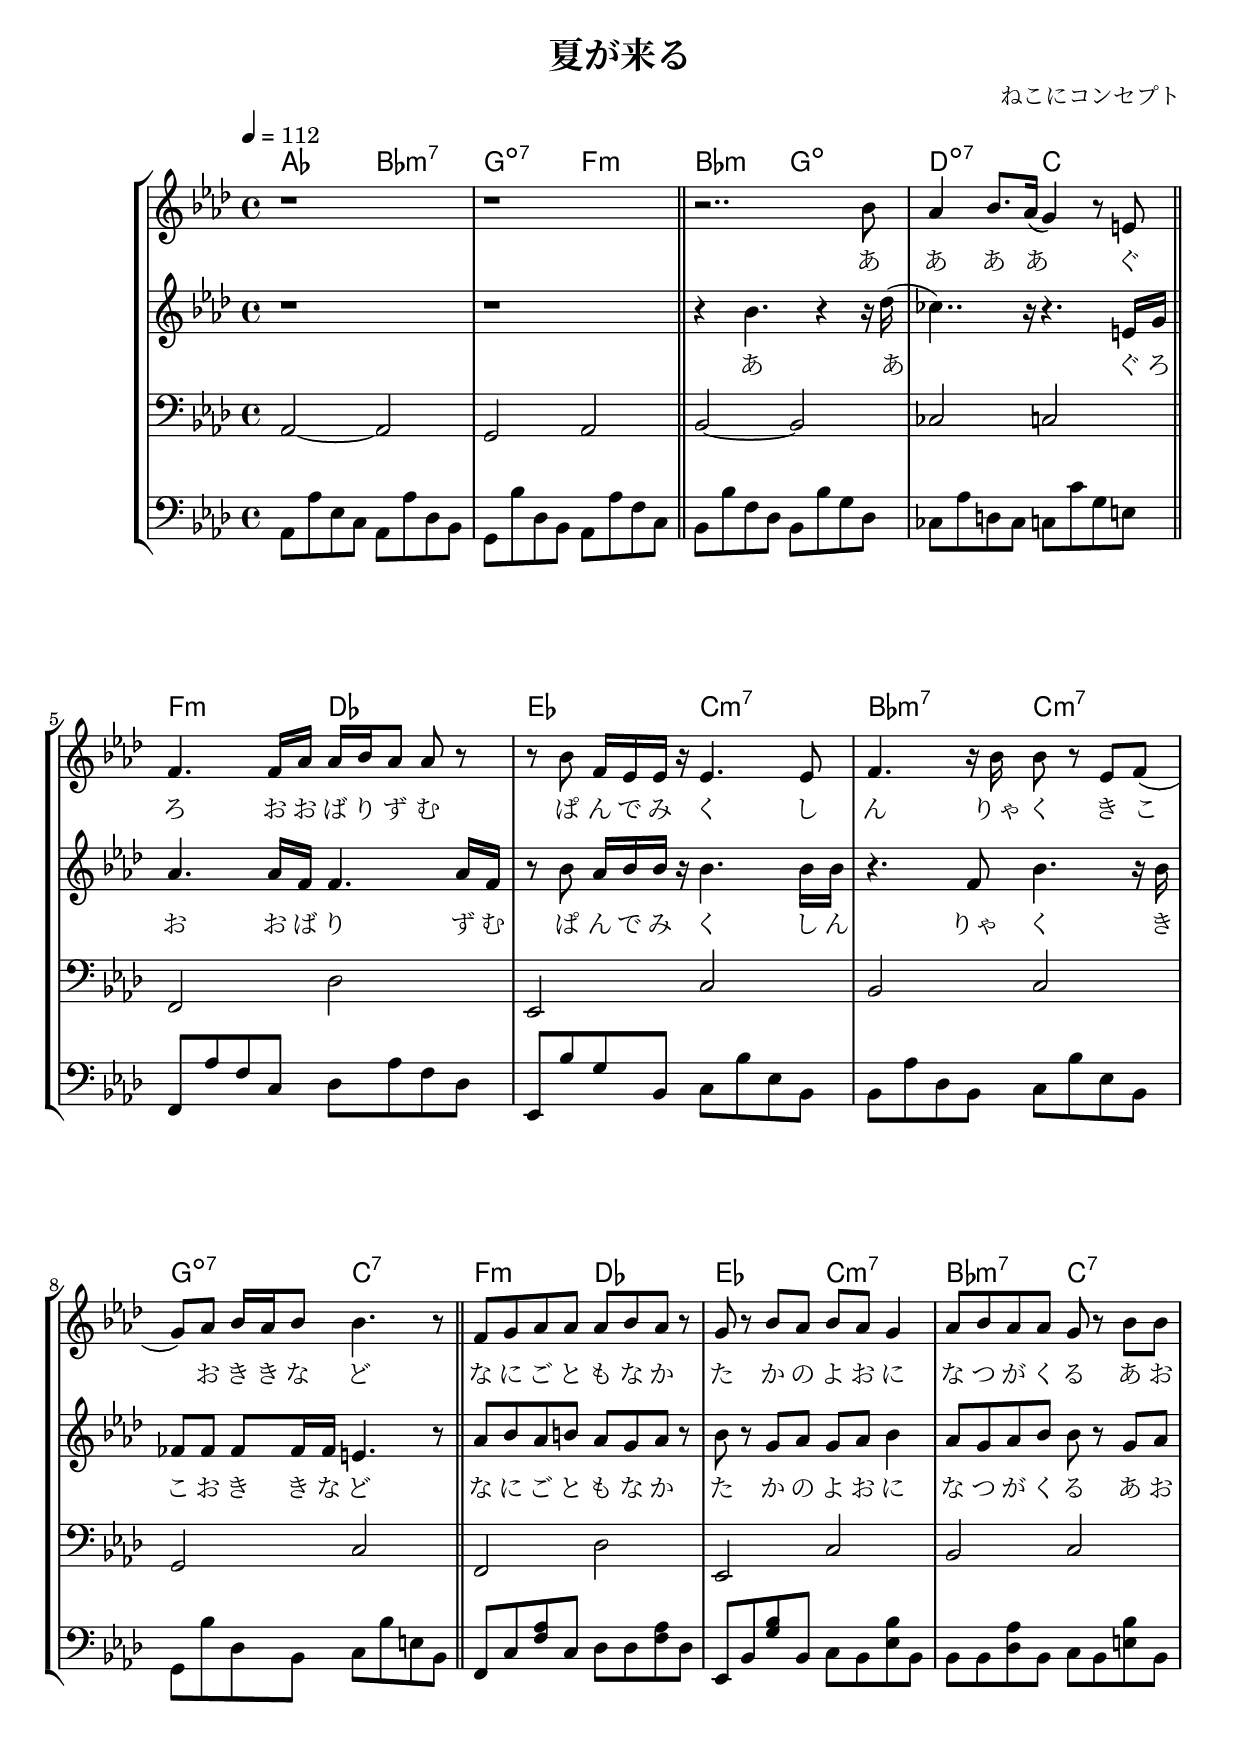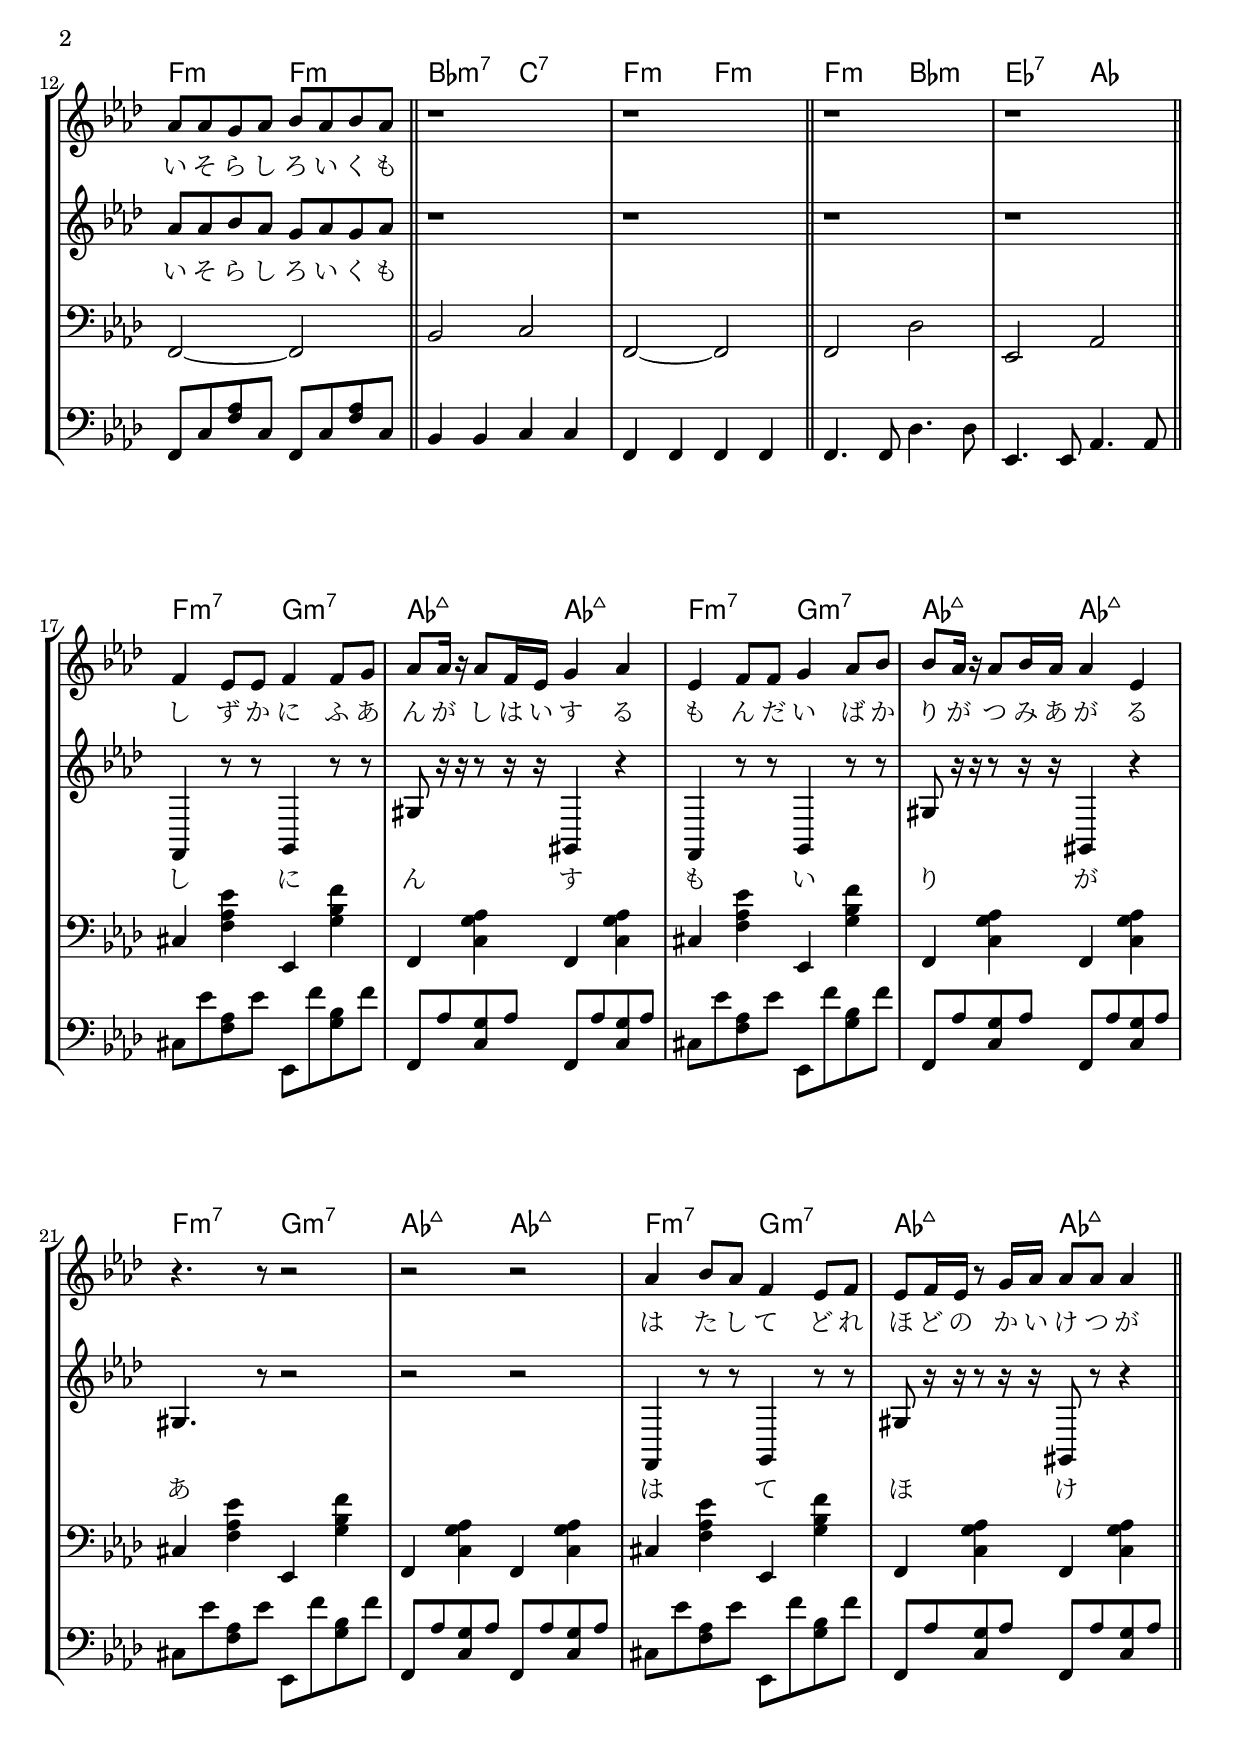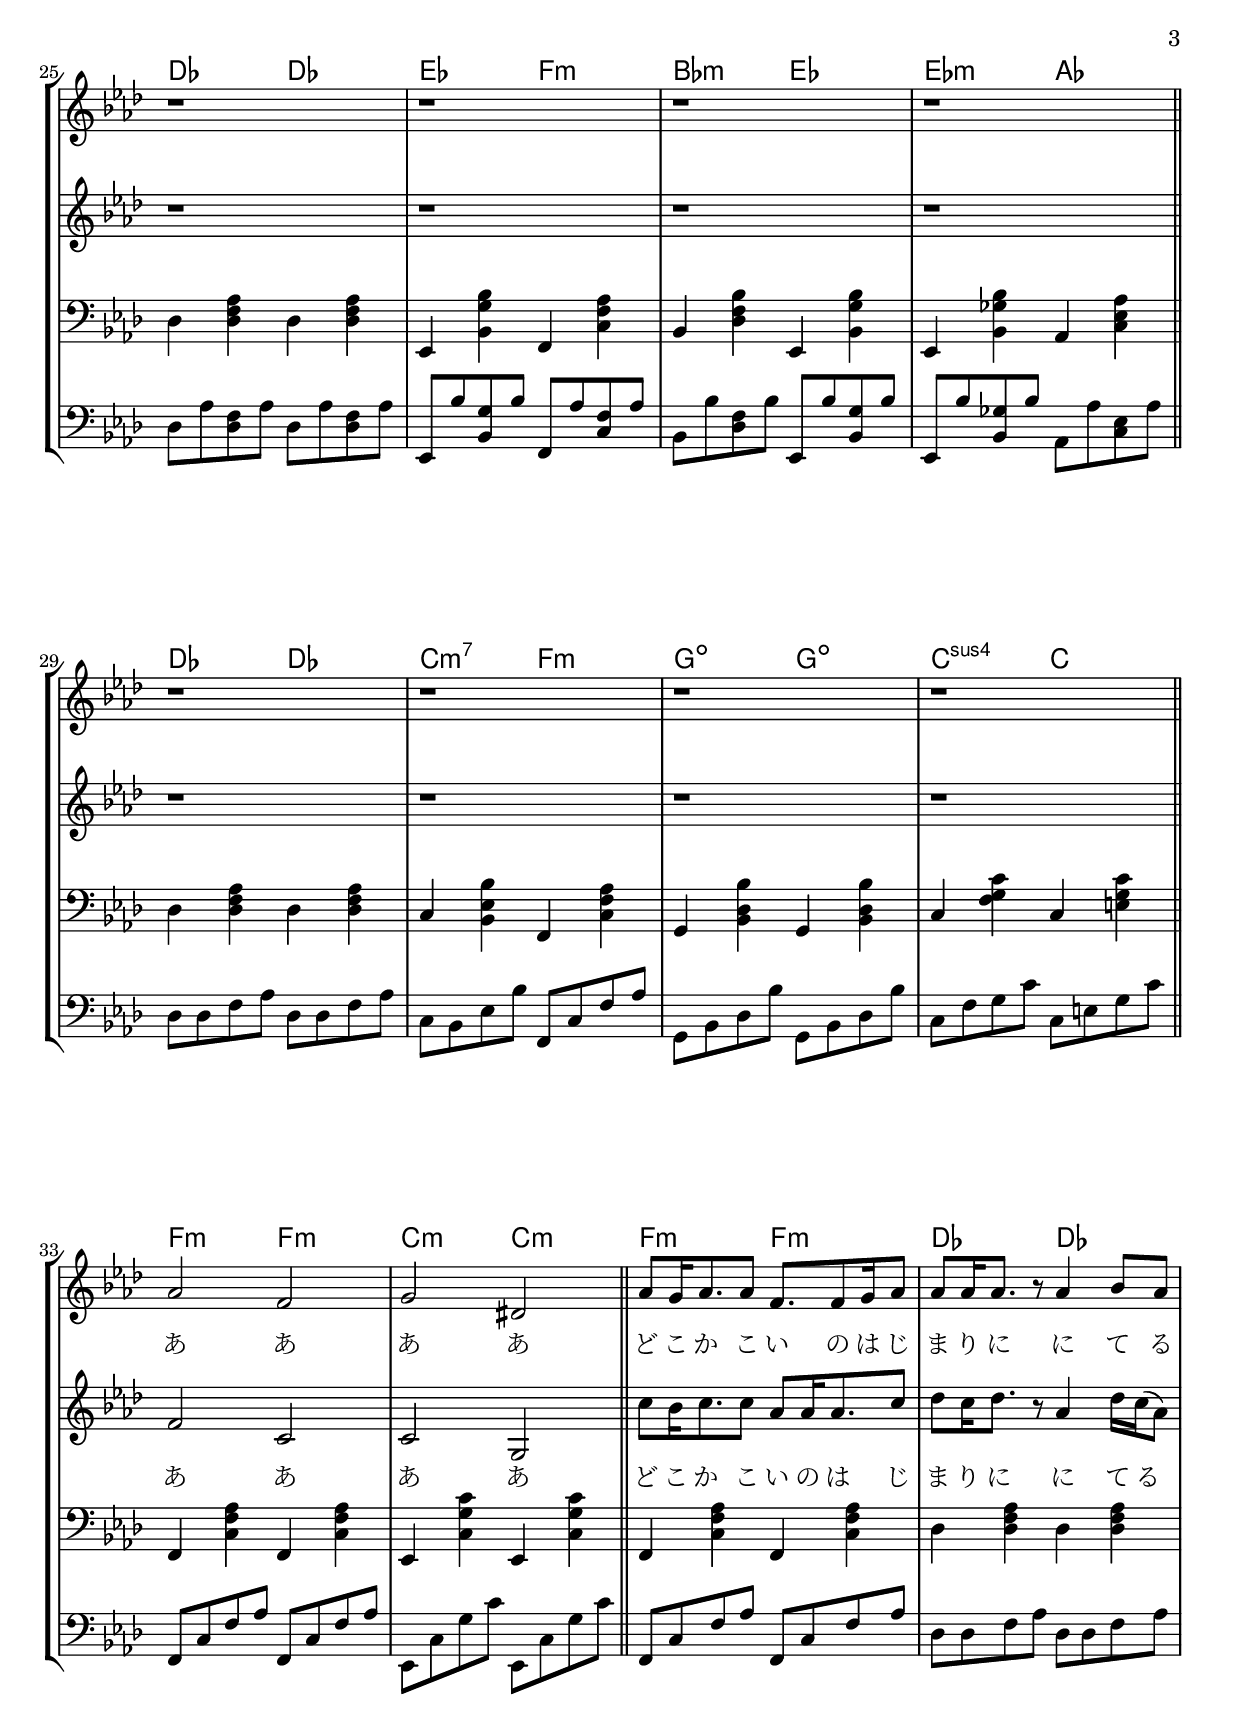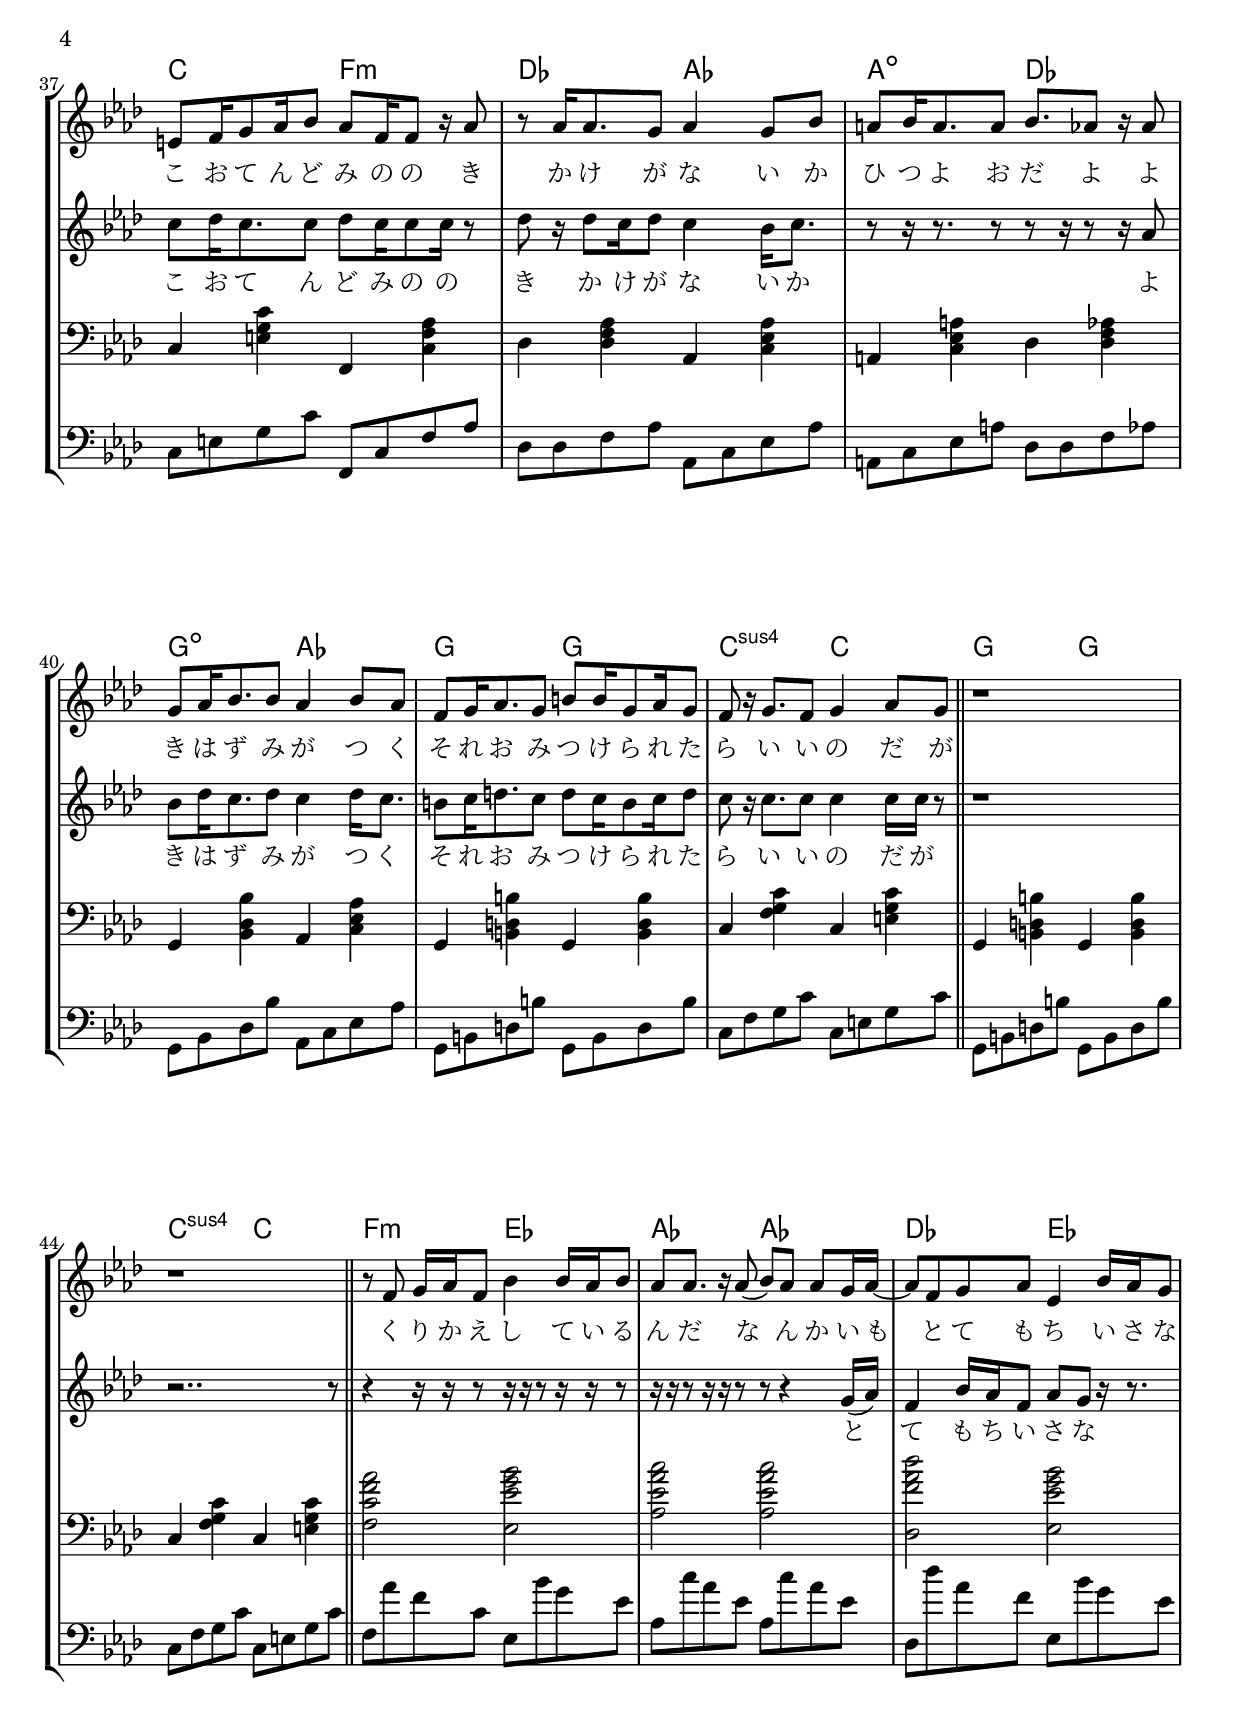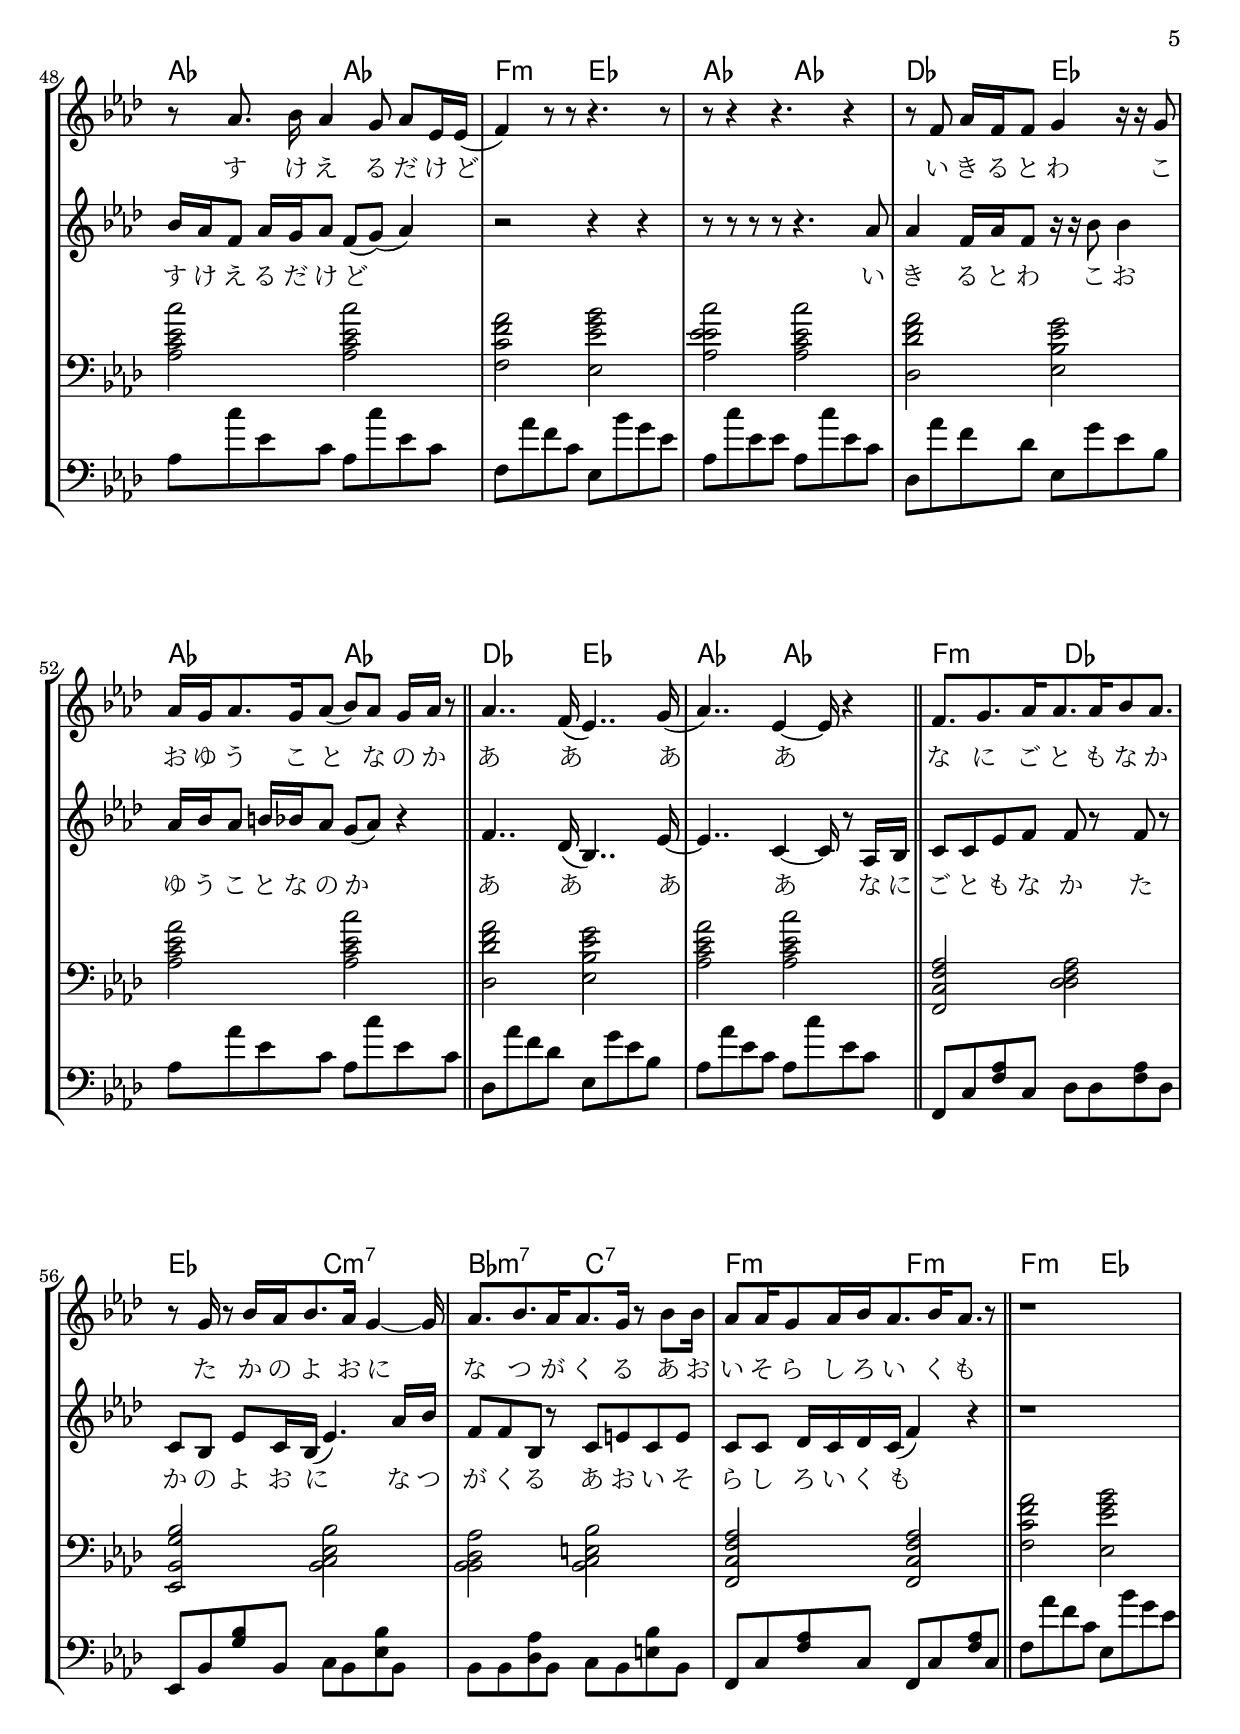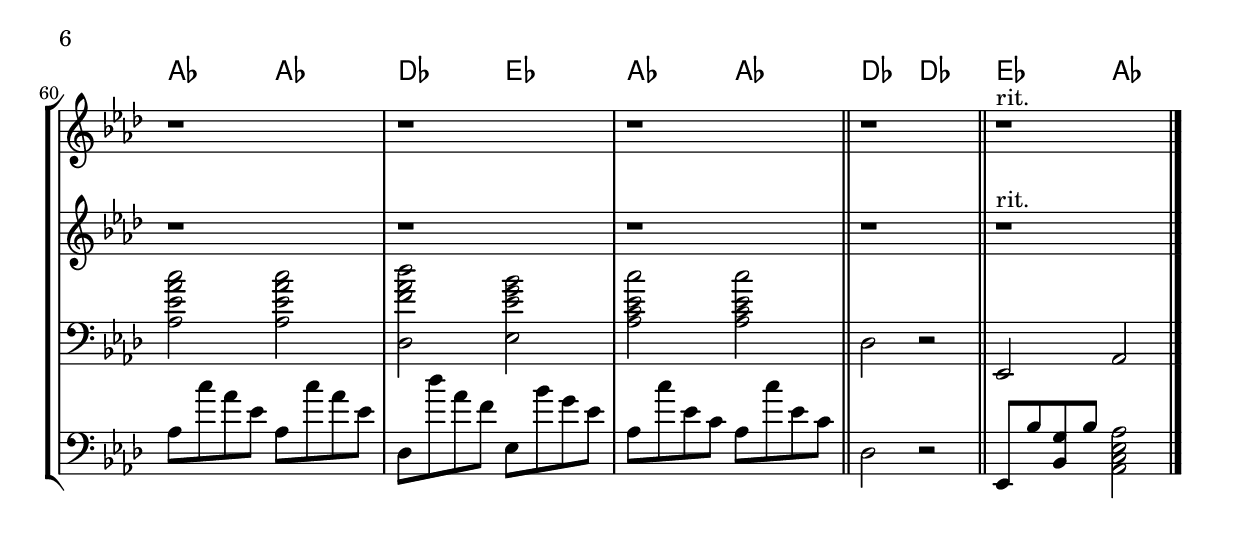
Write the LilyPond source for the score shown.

\version "2.12.1"

\header {
	title = \markup {夏が来る}
	composer = \markup \center-column {ねこにコンセプト}
}

harmony = \chordmode {
	as2 bes:min7 g:dim7 f:m 

	bes:m g:dim d:dim7 c 

	f:m des es c:min7 bes:min7 c:min7 g:dim7 c:7 

	f:m des es c:min7 bes:min7 c:7 f:m f:m 

	bes:min7 c:7 f:m f:m 

	f:m bes:m es:7 as 

	f:min7 g:m7 as:maj7 as:maj7 f:min7 g:m7 as:maj7 as:maj7 f:min7 g:m7 as:maj7 as:maj7 f:min7 g:m7 as:maj7 as:maj7 

	des des es f:m bes:m es es:m as 

	des des c:min7 f:m g:dim g:dim c:sus4 c 

	f:m f:m c:m c:m 

	f:m f:m des des c f:m des as a:dim des g:dim as g g c:sus4 c 

	g g c:sus4 c 

	f:m es as as des es as as f:m es as as des es as as 

	des es as as 

	f:m des es c:min7 bes:min7 c:7 f:m f:m 

	f:m es as as des es as as 

	des des 

	es as 
}

melody = {
	\key as \major
	\tempo 4 = 112
	r1 | r1   
	\set Staff.midiInstrument = #"Pad 4 (choir)"
	r2.. bes'8 
	as'4  bes'8.  as'16  (g'4)  	r8 	\set Staff.midiInstrument = #"mmi0.42"
	e'8 
	f'4.  f'16  as'16  as'16  bes'16  as'8  as'8  r8 
	r8  bes'8  f'16  es'16  es'16  r16  es'4.  es'8 
	f'4.  r16  bes'16  bes'8  r8  es'8  f'8 
	(g'8)  as'8  bes'16  as'16  bes'8  bes'4.  	r8 	\set Staff.midiInstrument = #"mmi0.42"
	f'8  g'8  as'8  as'8  as'8  bes'8  as'8  r8 
	g'8  r8  bes'8  as'8  bes'8  as'8  g'4 
	as'8  bes'8  as'8  as'8  g'8  r8  bes'8  bes'8 
	as'8  as'8  g'8  as'8  bes'8  as'8  bes'8  as'8
	r1 | r1   
	r1 | r1   
	\set Staff.midiInstrument = #"mmi0.45"
	f'4  es'8  es'8  f'4  f'8  g'8 
	as'8  as'16  r16  as'8  f'16  es'16  g'4  as'4 
	es'4  f'8  f'8  g'4  as'8  bes'8 
	bes'8  as'16  r16  as'8  bes'16  as'16  as'4  es'4 
	r4.  r8  r2 
	r2  r2 
	as'4  bes'8  as'8  f'4  es'8  f'8 
	es'8  f'16  es'16  r8  g'16  as'16  as'8  as'8  as'4
	r1 | r1 | r1 | r1   
	r1 | r1 | r1 | r1   
	\set Staff.midiInstrument = #"Lead 4 (chiff)"
	as'2  f'2 
	g'2  dis'2
	\set Staff.midiInstrument = #"mmi0.45"
	as'8  g'16  as'8.  as'8  f'8.  f'8  g'16  as'8 
	as'8  as'16  as'8.  r8  as'4  bes'8  as'8 
	e'8  f'16  g'8  as'16  bes'8  as'8  f'16  f'8  r16  as'8 
	r8  as'16  as'8.  g'8  as'4  g'8  bes'8 
	a'8  bes'16  a'8.  a'8  bes'8.  as'8  r16  as'8 
	g'8  as'16  bes'8.  bes'8  as'4  bes'8  as'8 
	f'8  g'16  as'8.  g'8  b'8  b'16  g'8  as'16  g'8 
	f'8  r16  g'8.  f'8  g'4  as'8  g'8
	r1 | r1   
	\set Staff.midiInstrument = #"mmi0.45"
	r8 f'8  g'16  as'16  f'8  bes'4  bes'16  as'16  bes'8 
	as'8  as'8.  r16  as'8  (bes'8)  as'8  as'8  g'16  as'16~ 
	as'8  f'8  g'8  as'8  es'4  bes'16  as'16  g'8 
	r8  as'8.  bes'16  as'4  g'8  as'8  es'16  es'16 
	(f'4)  r8  r8  r4.  r8 
	r8  r4  r4.  r4 
	r8  f'8  as'16  f'16  f'8  g'4  r16  r16  g'8 
	as'16  g'16  as'8.  g'16  as'8  (bes'8)  as'8  g'16  as'16  	r8 	\set Staff.midiInstrument = #"French horn"
	 as'4..  f'16  (es'4..)  g'16 
	(as'4..)  es'4~es'16  	r4 	\set Staff.midiInstrument = #"Pad 8 (sweep)"
	 f'8.  g'8.  as'16  as'8.  as'16  bes'8  as'8. 
	r8  g'16  r8  bes'16  as'16  bes'8.  as'16  g'4~g'16 
	as'8.  bes'8.  as'16  as'8.  g'16  r8  bes'8  bes'16 
	as'8  as'16  g'8  as'16  bes'16  as'8.  bes'16  as'8.  	r8 	r1 | r1 | r1 | r1   
	r1   
	r1^"rit." \bar "|."
}

words = \lyricmode {
	
	あ  あ  あ  あ  
	ぐ  ろ  お  お  ば  り  ず  む  ぱ  ん  で  み  く  し  ん  りゃ  く  き  こ  お  き  き  な  ど  
	な  に  ご  と  も  な  か  た  か  の  よ  お  に  な  つ  が  く  る  あ  お  い  そ  ら  し  ろ  い  く  も  
	
	
	し  ず  か  に  ふ  あ  ん  が  し  は  い  す  る  も  ん  だ  い  ば  か  り  が  つ  み  あ  が  る  は  た  し  て  ど  れ  ほ  ど  の  か  い  け  つ  が  
	
	
	あ  あ  あ  あ  
	ど  こ  か  こ  い  の  は  じ  ま  り  に  に  て  る  こ  お  て  ん  ど  み  の  の  き  か  け  が  な  い  か  ひ  つ  よ  お  だ  よ  よ  き  は  ず  み  が  つ  く  そ  れ  お  み  つ  け  ら  れ  た  ら  い  い  の  だ  が  
	
	く  り  か  え  し  て  い  る  ん  だ  な  ん  か  い  も  と  て  も  ち  い  さ  な  す  け  え  る  だ  け  ど  い  き  る  と  わ  こ  お  ゆ  う  こ  と  な  の  か  
	あ  あ  あ  あ  
	な  に  ご  と  も  な  か  た  か  の  よ  お  に  な  つ  が  く  る  あ  お  い  そ  ら  し  ろ  い  く  も  
	
	
	
}

secondmelody = {
	\key as \major
	\tempo 4 = 112
	r1 | r1   
	\set Staff.midiInstrument = #"Pad 5 (bowed)"
	r4 bes'4.  r4  r16  des''16 
	(ces''4..)  r16  r4.  	\set Staff.midiInstrument = #"fss0.35"
	e'16  g'16 
	as'4.  as'16  f'16  f'4.  as'16  f'16 
	r8  bes'8  as'16  bes'16  bes'16  r16  bes'4.  bes'16  bes'16 
	r4.  f'8  bes'4.  r16  bes'16 
	fes'8  fes'8  fes'8  fes'16  fes'16  e'4.  	r8 	\set Staff.midiInstrument = #"fss0.35"
	as'8  bes'8  as'8  b'8  as'8  g'8  as'8  r8 
	bes'8  r8  g'8  as'8  g'8  as'8  bes'4 
	as'8  g'8  as'8  bes'8  bes'8  r8  g'8  as'8 
	as'8  as'8  bes'8  as'8  g'8  as'8  g'8  as'8
	r1 | r1   
	r1 | r1   
	\set Staff.midiInstrument = #"Synth Bass 2"
	f,4  r8  r8  g,4  r8  r8 
	gis8  r16  r16  r8  r16  r16  gis,4  r4 
	f,4  r8  r8  g,4  r8  r8 
	gis8  r16  r16  r8  r16  r16  gis,4  r4 
	gis4.  r8  r2 
	r2  r2 
	f,4  r8  r8  g,4  r8  r8 
	gis8  r16  r16  r8  r16  r16  gis,8  r8  r4
	r1 | r1 | r1 | r1   
	r1 | r1 | r1 | r1   
	\set Staff.midiInstrument = #"Lead 4 (chiff)"
	f'2  c'2 
	c'2  g2
	\set Staff.midiInstrument = #"Trumpet"
	c''8  bes'16  c''8.  c''8  as'8  as'16  as'8.  c''8 
	des''8  c''16  des''8.  r8  as'4  des''16  c''16  (as'8) 
	c''8  des''16  c''8.  c''8  des''8  c''16  c''8  c''16  r8 
	des''8  r16  des''8  c''16  des''8  c''4  bes'16  c''8. 
	r8  r16  r8.  r8  r8  r16  r8  r16  as'8 
	bes'8  des''16  c''8.  des''8  c''4  des''16  c''8. 
	b'8  c''16  d''8.  c''8  d''8  c''16  b'8  c''16  d''8 
	c''8  r16  c''8.  c''8  c''4  c''16  c''16  	r8 	r1 | r2.. 
	\set Staff.midiInstrument = #"Voice Oohs"
	r8 
	r4  r16  r16  r8  r16  r16  r8  r16  r16  r8 
	r16  r16  r8  r16  r16  r8  r8  r4  g'16  (as'16) 
	f'4  bes'16  as'16  f'8  as'8  g'8  r16  r8. 
	bes'16  as'16  f'8  as'16  g'16  as'8  f'8  (g'8)  (as'4) 
	r2  r4  r4 
	r8  r8  r8  r8  r4.  as'8 
	as'4  f'16  as'16  f'8  r16  r16  bes'8  bes'4 
	as'16  bes'16  as'8  b'16  bes'16  as'8  g'8  (as'8)  	r4 	\set Staff.midiInstrument = #"French horn"
	 f'4..  des'16  (bes4..)  es'16~ 
	es'4..  c'4~c'16  	r8 	\set Staff.midiInstrument = #"Pad 3 (polysynth)"
	as16  bes16 
	c'8  c'8  es'8  f'8  f'8  r8  f'8  r8 
	c'8  bes8  es'8  c'16  bes16  (es'4.)  as'16  bes'16 
	f'8  f'8  bes8  r8  c'8  e'8  c'8  e'8 
	c'8  c'8  des'16  c'16  des'16  c'16  (f'4)  	r4 	r1 | r1 | r1 | r1   
	r1   
	r1^"rit." \bar "|."
}

secondwords = \lyricmode {
	
	あ  あ  
	ぐ  ろ  お  お  ば  り  ず  む  ぱ  ん  で  み  く  し  ん  りゃ  く  き  こ  お  き  き  な  ど  
	な  に  ご  と  も  な  か  た  か  の  よ  お  に  な  つ  が  く  る  あ  お  い  そ  ら  し  ろ  い  く  も  
	
	
	し  に  ん  す  も  い  り  が  あ  は  て  ほ  け  
	
	
	あ  あ  あ  あ  
	ど  こ  か  こ  い  の  は  じ  ま  り  に  に  て  る  こ  お  て  ん  ど  み  の  の  き  か  け  が  な  い  か  よ  き  は  ず  み  が  つ  く  そ  れ  お  み  つ  け  ら  れ  た  ら  い  い  の  だ  が  
	
	と  て  も  ち  い  さ  な  す  け  え  る  だ  け  ど  い  き  る  と  わ  こ  お  ゆ  う  こ  と  な  の  か  
	あ  あ  あ  あ  
	な  に  ご  と  も  な  か  た  か  の  よ  お  に  な  つ  が  く  る  あ  お  い  そ  ら  し  ろ  い  く  も  
	
	
	
}

tempochange = {
	\tempo 4 = 112
	r1 | r1 \bar "||"
	\tempo 4 = 112
	r1 | r1 \bar "||"
	\tempo 4 = 112
	r1 | r1 | r1 | r1 \bar "||"
	\tempo 4 = 112
	r1 | r1 | r1 | r1 \bar "||"
	\tempo 4 = 112
	r1 | r1 \bar "||"
	\tempo 4 = 112
	r1 | r1 \bar "||"
	\tempo 4 = 112
	r1 | r1 | r1 | r1 | r1 | r1 | r1 | r1 \bar "||"
	\tempo 4 = 112
	r1 | r1 | r1 | r1 \bar "||"
	\tempo 4 = 112
	r1 | r1 | r1 | r1 \bar "||"
	\tempo 4 = 112
	r1 | r1 \bar "||"
	\tempo 4 = 112
	r1 | r1 | r1 | r1 | r1 | r1 | r1 | r1 \bar "||"
	\tempo 4 = 112
	r1 | r1 \bar "||"
	\tempo 4 = 112
	r1 | r1 | r1 | r1 | r1 | r1 | r1 | r1 \bar "||"
	\tempo 4 = 112
	r1 | r1 \bar "||"
	\tempo 4 = 112
	r1 | r1 | r1 | r1 \bar "||"
	\tempo 4 = 112
	r1 | r1 | r1 | r1 \bar "||"
	\tempo 4 = 112
	r1 \bar "||"
	\tempo 4 = 112
	\tempo 4 = 84 r2 \tempo 4 = 74 r2 \bar "|."
}

mainacc = {
	\clef bass
	\set Staff.midiInstrument = #"Acoustic grand"
	\key as \major
	\tempo 4 = 112
	as,2
	~as,2
	g,2
	~as,2
	\bar "||"

	\set Staff.midiInstrument = #"Electric Piano 1"
	bes,2
	~bes,2
	ces2
	~c2
	\bar "||"

	\set Staff.midiInstrument = #"Acoustic grand"
	f,2
	~des2
	es,2
	~c2
	bes,2
	~c2
	g,2
	~c2
	\bar "||"

	\set Staff.midiInstrument = #"FX 4 (atmosphere)"
	f,2
	~des2
	es,2
	~c2
	bes,2
	~c2
	f,2
	~f,2
	\bar "||"

	\set Staff.midiInstrument = #"Acoustic grand"
	bes,2
	~c2
	f,2
	~f,2
	\bar "||"

	\set Staff.midiInstrument = #"Electric Piano 1"
	f,2
	~des2
	es,2
	~as,2
	\bar "||"

	\set Staff.midiInstrument = #"Rock Organ"
	cis4 <f as es'>4
	es,4 <g bes f'>4
	f,4 <c g as>4
	f,4 <c g as>4
	cis4 <f as es'>4
	es,4 <g bes f'>4
	f,4 <c g as>4
	f,4 <c g as>4
	cis4 <f as es'>4
	es,4 <g bes f'>4
	f,4 <c g as>4
	f,4 <c g as>4
	cis4 <f as es'>4
	es,4 <g bes f'>4
	f,4 <c g as>4
	f,4 <c g as>4
	\bar "||"

	\set Staff.midiInstrument = #"Rock Organ"
	des4 <des f as>4
	des4 <des f as>4
	es,4 <bes, g bes>4
	f,4 <c f as>4
	bes,4 <des f bes>4
	es,4 <bes, g bes>4
	es,4 <bes, ges bes>4
	as,4 <c es as>4
	\bar "||"

	\set Staff.midiInstrument = #"Rock Organ"
	des4 <des f as>4
	des4 <des f as>4
	c4 <bes, es bes>4
	f,4 <c f as>4
	g,4 <bes, des bes>4
	g,4 <bes, des bes>4
	c4 <f g c'>4
	c4 <e g c'>4
	\bar "||"

	\set Staff.midiInstrument = #"Acoustic grand"
	f,4 <c f as>4
	f,4 <c f as>4
	es,4 <c g c'>4
	es,4 <c g c'>4
	\bar "||"

	\set Staff.midiInstrument = #"Rock Organ"
	f,4 <c f as>4
	f,4 <c f as>4
	des4 <des f as>4
	des4 <des f as>4
	c4 <e g c'>4
	f,4 <c f as>4
	des4 <des f as>4
	as,4 <c es as>4
	a,4 <c es a>4
	des4 <des f as>4
	g,4 <bes, des bes>4
	as,4 <c es as>4
	g,4 <b, d b>4
	g,4 <b, d b>4
	c4 <f g c'>4
	c4 <e g c'>4
	\bar "||"

	\set Staff.midiInstrument = #"Acoustic grand"
	g,4 <b, d b>4
	g,4 <b, d b>4
	c4 <f g c'>4
	c4 <e g c'>4
	\bar "||"

	\set Staff.midiInstrument = #"Rock Organ"
	<f c' f' as'>2
	<es es' g' bes'>2
	<as es' as' c''>2
	<as es' as' c''>2
	<des f' as' des''>2
	<es es' g' bes'>2
	<as c' es' c''>2
	<as c' es' c''>2
	<f c' f' as'>2
	<es es' g' bes'>2
	<as es' es' c''>2
	<as c' es' c''>2
	<des des' f' as'>2
	<es bes es' g'>2
	<as c' es' as'>2
	<as c' es' c''>2
	\bar "||"

	\set Staff.midiInstrument = #"Rock Organ"
	<des des' f' as'>2
	<es bes es' g'>2
	<as c' es' as'>2
	<as c' es' c''>2
	\bar "||"

	\set Staff.midiInstrument = #"Rock Organ"
	<f, c f as>2
	<des des f as>2
	<es, bes, g bes>2
	<c bes, es bes>2
	<bes, bes, des as>2
	<c bes, e bes>2
	<f, c f as>2
	<f, c f as>2
	\bar "||"

	\set Staff.midiInstrument = #"Rock Organ"
	<f c' f' as'>2
	<es es' g' bes'>2
	<as es' as' c''>2
	<as es' as' c''>2
	<des f' as' des''>2
	<es es' g' bes'>2
	<as c' es' c''>2
	<as c' es' c''>2
	\bar "||"

	\set Staff.midiInstrument = #"Electric Piano2"
	des2
	r2
	\bar "||"

	\set Staff.midiInstrument = #"Rock Organ"
	es,2
	~as,2
	\bar "|."
}

subacc = {
	\clef bass
	\set Staff.midiInstrument = #"Pad 4 (choir)"
	\key as \major
	\tempo 4 = 112
	as,8 as es c
	as,8 as des bes,
	g,8 bes des bes,
	as,8 as f c
	\bar "||"

	\set Staff.midiInstrument = #"FX 2 (soundtrack)"
	bes,8 bes f des
	bes,8 bes g des
	ces8 as d ces
	c8 c' g e
	\bar "||"

	\set Staff.midiInstrument = #"Acoustic Guitar (steel)"
	f,8 as f c
	des8 as f des
	es,8 bes g bes,
	c8 bes es bes,
	bes,8 as des bes,
	c8 bes es bes,
	g,8 bes des bes,
	c8 bes e bes,
	\bar "||"

	\set Staff.midiInstrument = #"Electric Piano 1"
	f,8 c <f as> c
	des8 des <f as> des
	es,8 bes, <g bes> bes,
	c8 bes, <es bes> bes,
	bes,8 bes, <des as> bes,
	c8 bes, <e bes> bes,
	f,8 c <f as> c
	f,8 c <f as> c
	\bar "||"

	\set Staff.midiInstrument = #"Acoustic Guitar (steel)"
	bes,4 bes,4
	c4 c4
	f,4 f,4
	f,4 f,4
	\bar "||"

	\set Staff.midiInstrument = #"Acoustic Guitar (steel)"
	f,4.f,8
	des4.des8
	es,4.es,8
	as,4.as,8
	\bar "||"

	\set Staff.midiInstrument = #"Pad 3 (polysynth)"
	cis8 es' <f as> es'
	es,8 f' <g bes> f'
	f,8 as <c g> as
	f,8 as <c g> as
	cis8 es' <f as> es'
	es,8 f' <g bes> f'
	f,8 as <c g> as
	f,8 as <c g> as
	cis8 es' <f as> es'
	es,8 f' <g bes> f'
	f,8 as <c g> as
	f,8 as <c g> as
	cis8 es' <f as> es'
	es,8 f' <g bes> f'
	f,8 as <c g> as
	f,8 as <c g> as
	\bar "||"

	\set Staff.midiInstrument = #"Pad 8 (sweep)"
	des8 as <des f> as
	des8 as <des f> as
	es,8 bes <bes, g> bes
	f,8 as <c f> as
	bes,8 bes <des f> bes
	es,8 bes <bes, g> bes
	es,8 bes <bes, ges> bes
	as,8 as <c es> as
	\bar "||"

	\set Staff.midiInstrument = #"FX 4 (atmosphere)"
	des8 des8 f8 as8
	des8 des8 f8 as8
	c8 bes,8 es8 bes8
	f,8 c8 f8 as8
	g,8 bes,8 des8 bes8
	g,8 bes,8 des8 bes8
	c8 f8 g8 c'8
	c8 e8 g8 c'8
	\bar "||"

	\set Staff.midiInstrument = #"Pad 8 (sweep)"
	f,8 c8 f8 as8
	f,8 c8 f8 as8
	es,8 c8 g8 c'8
	es,8 c8 g8 c'8
	\bar "||"

	\set Staff.midiInstrument = #"FX 4 (atmosphere)"
	f,8 c8 f8 as8
	f,8 c8 f8 as8
	des8 des8 f8 as8
	des8 des8 f8 as8
	c8 e8 g8 c'8
	f,8 c8 f8 as8
	des8 des8 f8 as8
	as,8 c8 es8 as8
	a,8 c8 es8 a8
	des8 des8 f8 as8
	g,8 bes,8 des8 bes8
	as,8 c8 es8 as8
	g,8 b,8 d8 b8
	g,8 b,8 d8 b8
	c8 f8 g8 c'8
	c8 e8 g8 c'8
	\bar "||"

	\set Staff.midiInstrument = #"Pad 7 (halo)"
	g,8 b,8 d8 b8
	g,8 b,8 d8 b8
	c8 f8 g8 c'8
	c8 e8 g8 c'8
	\bar "||"

	\set Staff.midiInstrument = #"FX 7 (echoes)"
	f8 as' f' c'
	es8 bes' g' es'
	as8 c'' as' es'
	as8 c'' as' es'
	des8 des'' as' f'
	es8 bes' g' es'
	as8 c'' es' c'
	as8 c'' es' c'
	f8 as' f' c'
	es8 bes' g' es'
	as8 c'' es' es'
	as8 c'' es' c'
	des8 as' f' des'
	es8 g' es' bes
	as8 as' es' c'
	as8 c'' es' c'
	\bar "||"

	\set Staff.midiInstrument = #"FX 7 (echoes)"
	des8 as' f' des'
	es8 g' es' bes
	as8 as' es' c'
	as8 c'' es' c'
	\bar "||"

	\set Staff.midiInstrument = #"String Ensemble 2"
	f,8 c <f as> c
	des8 des <f as> des
	es,8 bes, <g bes> bes,
	c8 bes, <es bes> bes,
	bes,8 bes, <des as> bes,
	c8 bes, <e bes> bes,
	f,8 c <f as> c
	f,8 c <f as> c
	\bar "||"

	\set Staff.midiInstrument = #"Flute"
	f8 as' f' c'
	es8 bes' g' es'
	as8 c'' as' es'
	as8 c'' as' es'
	des8 des'' as' f'
	es8 bes' g' es'
	as8 c'' es' c'
	as8 c'' es' c'
	\bar "||"

	\set Staff.midiInstrument = #"Blown Bottle"
	des2
	r2
	\bar "||"

	\set Staff.midiInstrument = #"FX 5 (brightness)"
	es,8 bes <bes, g> bes
	<as, c es as>2
	\bar "|."
}

percA = {
	\drummode {
	r1 |r1 \bar "||"
	r1 |r1 \bar "||"
	r1  |r1  |r1  |r2 r8 hho4 hho8  \bar "||"
	r1  |r2. hho4  |r1  |r2. hho4  \bar "||"
	r1  |r2 r8 hho4 hho8  \bar "||"
	cymr4 cymr4 cymr4 cymr4  |cymr4 cymr8 cymr16 cymr16 cymr4 cymr4  \bar "||"
	cymr4 cymr4 cymr4 cymr4  |cymr4 cymr8 cymr16 cymr16 cymr4 cymr4  |cymr4 cymr4 cymr4 cymr4  |cymr4 cymr2.  |cymr4 cymr4 cymr4 cymr4  |cymr4 cymr8 cymr16 cymr16 cymr4 cymr4  |cymr4 cymr4 cymr4 cymr4  |cymr4 cymr2.  \bar "||"
	r1 |r1 |r1 |r1 \bar "||"
	r1 |r1 |r1 |r1 \bar "||"
	r8 cymr16 cymr16 cymr8 cymr16 cymr16 cymr8 cymr16 cymr16 cymr8 cymr8  |cymr8 cymr16 cymr16 cymr8 cymr16 cymr16 cymr8 cymr16 cymr16 cymr8 cymr8  \bar "||"
	r8 cymr16 cymr16 cymr8 cymr16 cymr16 cymr8 cymr16 cymr16 cymr8 cymr8  |cymr8 cymr16 cymr16 cymr8 cymr16 cymr16 cymr8 cymr16 cymr16 cymr8 cymr8  |cymr8 cymr16 cymr16 cymr8 cymr16 cymr16 cymr8 cymr16 cymr16 cymr8 cymr16 cymr16  |cymr8 cymr16 cymr16 cymr8 cymr16 cymr16 cymr8 cymr16 cymr16 cymr8 cymr8  |r8 cymr16 cymr16 cymr8 cymr16 cymr16 cymr8 cymr16 cymr16 cymr8 cymr8  |cymr8 cymr16 cymr16 cymr8 cymr16 cymr16 cymr8 cymr16 cymr16 cymr8 cymr8  |cymr8 cymr16 cymr16 cymr8 cymr16 cymr16 cymr8 cymr16 cymr16 cymr8 cymr16 cymr16  |cymr8 cymr16 cymr16 cymr8 cymr16 cymr16 cymr8 cymr16 cymr16 cymr8 cymr8  \bar "||"
	r1  |r2 r8 hho4 hho8  \bar "||"
	r2 hho2  |r2 hho2  |r2 hho2  |r2 hho2  |r2 hho2  |r2 hho2  |r2 hho2  |r2 hho2  \bar "||"
	r2 hho2  |r2 hho2  \bar "||"
	r1  |r1  |r1  |r2 r8 hho4 hho8  \bar "||"
	r1  |r1  |r1  |r2 r8 hho4 hho8  \bar "||"
	r1 \bar "||"
	r8 hh2. r8  \bar "|."
	}
}

percB = {
	\drummode {
	r1 |r1 \bar "||"
	r1 |r1 \bar "||"
	r4. hhp2 hhp8  |r4. hhp2 hhp8  |r4. hhp2 hhp8  |hhp4 hhp4 hhp4 hhp4  \bar "||"
	r16 hhp16 hhp8 hhp16 hhp8 hhp2 r16  |r16 hhp16 hhp8 hhp16 hhp8 hhp2 r16  |r16 hhp16 hhp8 hhp16 hhp8 hhp2 r16  |r16 hhp16 hhp8 hhp16 hhp8 hhp2 hhp16  \bar "||"
	r4. hhp2 hhp8  |hhp4 hhp4 hhp4 hhp4  \bar "||"
	r2 sn2  |r2 sn2  \bar "||"
	r2 sn2  |r2 sn2  |r2 sn2  |r8 sn8 sn2.  |r2 sn2  |r2 sn2  |r2 sn2  |r8 sn8 sn2.  \bar "||"
	r1 |r1 |r1 |r1 \bar "||"
	r1 |r1 |r1 |r1 \bar "||"
	r4 sn2 sn4  |r4 sn2 sn8 sn16 sn16  \bar "||"
	r4 sn2 sn4  |r4 sn8 sn4. sn4  |r4 sn2 sn4  |r4 sn8 sn4. sn4  |r4 sn2 sn4  |r4 sn8 sn4. sn4  |r4 sn2 sn4  |r4 sn2 sn8 sn16 sn16  \bar "||"
	r4. hhp2 hhp8  |hhp4 hhp4 hhp4 hhp4  \bar "||"
	r8 hh16 hh16 hh8 hh16 hh8. hh16 hh16 hh8 hh16 hh16  |hh8 hh16 hh16 hh8 hh16 hh8. hh16 hh16 hh8 hh8  |hh8 hh16 hh16 hh8 hh16 hh8. hh16 hh16 hh8 hh16 hh16  |hh8 hh16 hh16 hh8 hh16 hh8. hh16 hh16 hh8 hh8  |r8 hh16 hh16 hh8 hh16 hh8. hh16 hh16 hh8 hh16 hh16  |hh8 hh16 hh16 hh8 hh16 hh8. hh16 hh16 hh8 hh8  |hh8 hh16 hh16 hh8 hh16 hh8. hh16 hh16 hh8 hh16 hh16  |hh8 hh16 hh16 hh8 hh16 hh8 hh4. r16  \bar "||"
	r8 hh16 hh16 hh8 hh16 hh8. hh16 hh16 hh8 hh16 hh16  |hh8 hh16 hh16 hh8 hh16 hh8 hh4. r16  \bar "||"
	r4. hhp2 hhp8  |r4. hhp2 hhp8  |r4. hhp2 hhp8  |hhp4 hhp4 hhp4 hhp4  \bar "||"
	r4. hhp2 hhp8  |r4. hhp2 hhp8  |r4. hhp2 hhp8  |hhp4 hhp4 hhp4 hhp4  \bar "||"
	r1 \bar "||"
	r4 sn2 sn4  \bar "|."
	}
}

percC = {
	\drummode {
	r1 |r1 \bar "||"
	r1 |r1 \bar "||"
	hh4 hh4 hh4 hh4  |hh4 hh4 hh4 hh4  |hh4 hh4 hh4 hh4  |r4. hh2 r8  \bar "||"
	hh8. hh8. hh2 r8  |hh8. hh8. hh2 hh8  |hh8. hh8. hh2 r8  |hh8. hh8. hh4 hh4 hh8  \bar "||"
	hh4 hh4 hh4 hh4  |r4. hh2 r8  \bar "||"
	bd2. r8 bd8  |bd2 r8 bd4.  \bar "||"
	bd2. r8 bd8  |bd2. r8 bd8  |bd2. r8 bd8  |bd4. bd8 bd4. bd8  |bd2. r8 bd8  |bd2. r8 bd8  |bd2. r8 bd8  |bd2 r8 bd4.  \bar "||"
	r1 |r1 |r1 |r1 \bar "||"
	r1 |r1 |r1 |r1 \bar "||"
	bd8. bd16 bd8. bd16 bd8. bd16 bd8. bd16  |bd8. bd16 bd8. bd16 bd8. bd16 bd8. bd16  \bar "||"
	bd8. bd16 bd8. bd16 bd8. bd16 bd8. bd16  |bd8. bd16 bd8. bd16 bd8. bd16 bd4  |bd8. bd16 bd8. bd16 bd8. bd16 bd8. bd16  |bd8. bd16 bd8. bd16 bd8. bd16 bd4  |bd8. bd16 bd8. bd16 bd8. bd16 bd8. bd16  |bd8. bd16 bd8. bd16 bd8. bd16 bd4  |bd8. bd16 bd8. bd16 bd8. bd16 bd8. bd16  |bd8. bd16 bd8. bd16 bd8. bd16 bd8. bd16  \bar "||"
	hh4 hh4 hh4 hh4  |r4. hh2 r8  \bar "||"
	r4 sn2 sn4  |r4 sn2 sn4  |r4 sn2 sn4  |r4 sn2 sn4  |r4 sn2 sn4  |r4 sn2 sn4  |r4 sn2 sn4  |r4 sn4. sn16 sn8 sn16 sn16 sn16  \bar "||"
	r4 sn2 sn4  |r4 sn4. sn16 sn8 sn16 sn16 sn16  \bar "||"
	hh4 hh4 hh4 hh4  |hh4 hh4 hh4 hh4  |hh4 hh4 hh4 hh4  |r4. hh2 r8  \bar "||"
	hh4 hh4 hh4 hh4  |hh4 hh4 hh4 hh4  |hh4 hh4 hh4 hh4  |r4. hh2 r8  \bar "||"
	r1 \bar "||"
	bd8 bd4. bd4. bd8  \bar "|."
	}
}

percD = {
	\drummode {
	r1 |r1 \bar "||"
	r1 |r1 \bar "||"
	bd2. r8 bd8  |bd8. bd8. bd2 bd8  |bd2. r8 bd8  |bd8. bd4. r16 bd4 bd8  \bar "||"
	r2 ss2  |r2 ss2  |r2 ss2  |r2 ss2  \bar "||"
	bd2. r8 bd8  |bd8. bd4. r16 bd4 bd8  \bar "||"
	r1 |r8. tommh8. tommh2 r8  \bar "||"
	r1 |r1 |r1 |r2 r8 tommh8 tommh4  |r1 |r1 |r1 |r8. tommh8. tommh2 r8  \bar "||"
	r1 |r1 |r1 |r1 \bar "||"
	r1 |r1 |r1 |r1 \bar "||"
	r1  |r4. tommh2 r8  \bar "||"
	r1  |r2 r16 tommh4. r16  |r1  |r2 r16 tommh4. r16  |r1  |r2 r16 tommh4. r16  |r1  |r4. tommh2 r8  \bar "||"
	bd2. r8 bd8  |bd8. bd4. r16 bd4 bd8  \bar "||"
	bd8 bd4 bd4 r16 bd8. bd8  |bd8 bd4 bd4 r16 bd8. bd8  |bd8 bd4 bd4 r16 bd8. bd8  |bd8 bd4 bd4 r16 bd8. bd8  |bd8 bd4 bd4 r16 bd8. bd8  |bd8 bd4 bd4 r16 bd8. bd8  |bd8 bd4 bd4 r16 bd8. bd8  |bd4. bd8. bd4. r16  \bar "||"
	bd8 bd4 bd4 r16 bd8. bd8  |bd4. bd8. bd4. r16  \bar "||"
	bd2. r8 bd8  |bd8. bd8. bd2 bd8  |bd2. r8 bd8  |bd8. bd4. r16 bd4 bd8  \bar "||"
	bd2. r8 bd8  |bd8. bd8. bd2 bd8  |bd2. r8 bd8  |bd8. bd4. r16 bd4 bd8  \bar "||"
	r1 \bar "||"
	r1  \bar "|."
	}
}

percE = {
	\drummode {
	r1 |r1 \bar "||"
	r1 |r1 \bar "||"
	r1 | r1 | r1 | r1 \bar "||"
	bd2 r8 bd4 bd8  |bd4. bd4 bd4 bd8  |bd2 r8 bd4 bd8  |bd4. bd4 bd4.  \bar "||"
	r1 | r1 \bar "||"
	r1 |r2. toml8 toml8  \bar "||"
	r1 |r1 |r1 |r2. r8 toml8  |r1 |r1 |r1 |r2. toml8 toml8  \bar "||"
	r1 |r1 |r1 |r1 \bar "||"
	r1 |r1 |r1 |r1 \bar "||"
	r1  |r2 r16 toml4. r16  \bar "||"
	r1  |r2. r8 toml8  |r1  |r2. r8 toml8  |r1  |r2. r8 toml8  |r1  |r2 r16 toml4. r16  \bar "||"
	r1 | r1 \bar "||"
	cymc1  |r1 |r1 |r1 |cymc1  |r1 |r1 |r2. cymc4  \bar "||"
	cymc1  |r2. cymc4  \bar "||"
	r1 | r1 | r1 | r1 \bar "||"
	r1 | r1 | r1 | r1 \bar "||"
	r1 \bar "||"
	cymc1  \bar "|."
	}
}

percF = {
	\drummode {
	r1 | r1 \bar "||"
	r1 | r1 \bar "||"
	r1 | r1 | r1 | r1 \bar "||"
	r1 | r1 | r1 | r1 \bar "||"
	r1 | r1 \bar "||"
	r1 |hho1  \bar "||"
	r1 |r1 |r1 |r1 |r1 |r1 |r1 |hho1  \bar "||"
	r1 | r1 | r1 | r1 \bar "||"
	r1 | r1 | r1 | r1 \bar "||"
	cymc1  |r1 \bar "||"
	cymc1  |r1 |r1 |r1 |cymc1  |r1 |r1 |r1 \bar "||"
	r1 | r1 \bar "||"
	r1 | r1 | r1 | r1 | r1 | r1 | r1 | r1 \bar "||"
	r1 | r1 \bar "||"
	r1 | r1 | r1 | r1 \bar "||"
	r1 | r1 | r1 | r1 \bar "||"
	r1 \bar "||"
	r4 r16 tommh16 tommh4. tommh4  \bar "|."
	}
}

percG = {
	\drummode {
	r1 | r1 \bar "||"
	r1 | r1 \bar "||"
	r1 | r1 | r1 | r1 \bar "||"
	r1 | r1 | r1 | r1 \bar "||"
	r1 | r1 \bar "||"
	r1 | r1 \bar "||"
	r1 | r1 | r1 | r1 | r1 | r1 | r1 | r1 \bar "||"
	r1 | r1 | r1 | r1 \bar "||"
	r1 | r1 | r1 | r1 \bar "||"
	r1 | r1 \bar "||"
	r1 | r1 | r1 | r1 | r1 | r1 | r1 | r1 \bar "||"
	r1 | r1 \bar "||"
	r1 | r1 | r1 | r1 | r1 | r1 | r1 | r1 \bar "||"
	r1 | r1 \bar "||"
	r1 | r1 | r1 | r1 \bar "||"
	r1 | r1 | r1 | r1 \bar "||"
	r1 \bar "||"
	r4. r16 tomml4. tomml8.  \bar "|."
	}
}

percH = {
	\drummode {
	r1 | r1 \bar "||"
	r1 | r1 \bar "||"
	r1 | r1 | r1 | r1 \bar "||"
	r1 | r1 | r1 | r1 \bar "||"
	r1 | r1 \bar "||"
	r1 | r1 \bar "||"
	r1 | r1 | r1 | r1 | r1 | r1 | r1 | r1 \bar "||"
	r1 | r1 | r1 | r1 \bar "||"
	r1 | r1 | r1 | r1 \bar "||"
	r1 | r1 \bar "||"
	r1 | r1 | r1 | r1 | r1 | r1 | r1 | r1 \bar "||"
	r1 | r1 \bar "||"
	r1 | r1 | r1 | r1 | r1 | r1 | r1 | r1 \bar "||"
	r1 | r1 \bar "||"
	r1 | r1 | r1 | r1 \bar "||"
	r1 | r1 | r1 | r1 \bar "||"
	r1 \bar "||"
	r2 r16 toml8 toml4 r16  \bar "|."
	}
}

percI = {
	\drummode {
	r1 | r1 \bar "||"
	r1 | r1 \bar "||"
	r1 | r1 | r1 | r1 \bar "||"
	r1 | r1 | r1 | r1 \bar "||"
	r1 | r1 \bar "||"
	r1 | r1 \bar "||"
	r1 | r1 | r1 | r1 | r1 | r1 | r1 | r1 \bar "||"
	r1 | r1 | r1 | r1 \bar "||"
	r1 | r1 | r1 | r1 \bar "||"
	r1 | r1 \bar "||"
	r1 | r1 | r1 | r1 | r1 | r1 | r1 | r1 \bar "||"
	r1 | r1 \bar "||"
	r1 | r1 | r1 | r1 | r1 | r1 | r1 | r1 \bar "||"
	r1 | r1 \bar "||"
	r1 | r1 | r1 | r1 \bar "||"
	r1 | r1 | r1 | r1 \bar "||"
	r1 \bar "||"
	r2 r8 tomfh4 tomfh8  \bar "|."
	}
}

\score {
	<<
		\new StaffGroup <<
			\new ChordNames {\harmony}
			\new Voice = "melody" {\melody}
			\new Lyrics \lyricsto "melody" \words
			\new Voice = "secondmelody" {\secondmelody}
			\new Lyrics \lyricsto "secondmelody" \secondwords
			\new Staff = "mainacc" {\mainacc}
			\new Staff = "subacc" {\subacc}
		>>
	>>
	\layout { }
}
